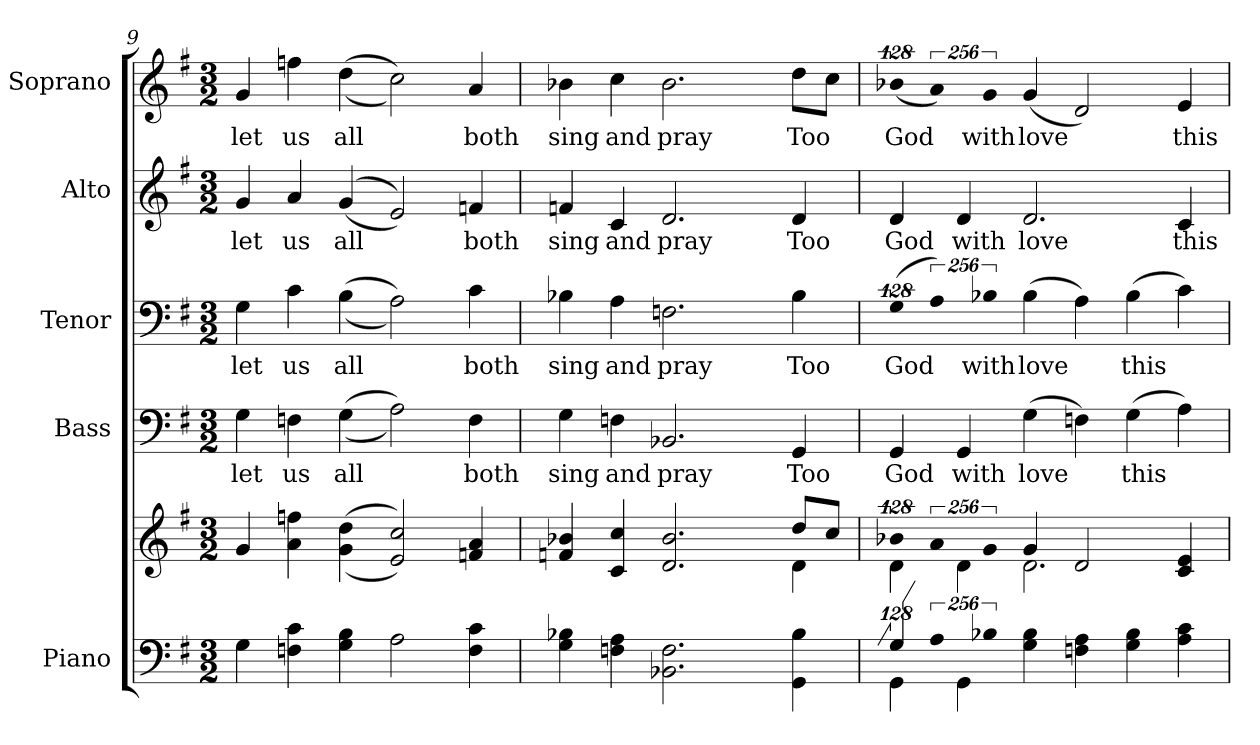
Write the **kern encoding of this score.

**kern	**kern	**kern	**text	**kern	**text	**kern	**text	**kern	**text
*part5	*part5	*part4	*part4	*part3	*part3	*part2	*part2	*part1	*part1
*staff6	*staff5	*staff4	*staff4	*staff3	*staff3	*staff2	*staff2	*staff1	*staff1
*I"Piano	*	*I"Bass	*	*I"Tenor	*	*I"Alto	*	*I"Soprano	*
*I'Pno.	*	*I'B.	*	*I'T.	*	*I'A.	*	*I'S.	*
!!LO:PB:g=z
*clefF4	*clefG2	*clefF4	*	*clefF4	*	*clefG2	*	*clefG2	*
*k[f#]	*k[f#]	*k[f#]	*	*k[f#]	*	*k[f#]	*	*k[f#]	*
*G:	*G:	*G:	*	*G:	*	*G:	*	*G:	*
*M3/2	*M3/2	*M3/2	*	*M3/2	*	*M3/2	*	*M3/2	*
=9	=9	=9	=9	=9	=9	=9	=9	=9	=9
!	!	!	!LO:LY:b:color=#000000	!	!	!	!	!	!
!	!	!	!	!	!LO:LY:b:color=#000000	!	!	!	!
!	!	!	!	!	!	!	!LO:LY:b:color=#000000	!	!
!	!	!	!	!	!	!	!	!	!LO:LY:b:color=#000000
4Gi\	4gi/	4Gi\	let	4Gi\	let	4gi/	let	4gi/	let
!	!	!	!LO:LY:b:color=#000000	!	!	!	!	!	!
!	!	!	!	!	!LO:LY:b:color=#000000	!	!	!	!
!	!	!	!	!	!	!	!LO:LY:b:color=#000000	!	!
!	!	!	!	!	!	!	!	!	!LO:LY:b:color=#000000
4Fni\ 4ci	4ai\ 4ffni	4Fni\	us	4ci\	us	4ai/	us	4ffni\	us
!	!	!	!LO:LY:b:color=#000000	!	!	!	!	!	!
!	!	!	!	!	!LO:LY:b:color=#000000	!	!	!	!
!	!	!	!	!	!	!	!LO:LY:b:color=#000000	!	!
!	!	!	!	!	!	!	!	!	!LO:LY:b:color=#000000
4Gi\ 4Bi	((4gi\ 4ddi	((4Gi\	all	((4Bi\	all	((4gi/	all	((4ddi\	all
2Ai\	2ei/ 2cci))	2Ai\))	.	2Ai\))	.	2ei/))	.	2cci\))	.
!	!	!	!LO:LY:b:color=#000000	!	!	!	!	!	!
!	!	!	!	!	!LO:LY:b:color=#000000	!	!	!	!
!	!	!	!	!	!	!	!LO:LY:b:color=#000000	!	!
!	!	!	!	!	!	!	!	!	!LO:LY:b:color=#000000
4Fi\ 4ci	4fni/ 4ai	4Fi\	both	4ci\	both	4fni/	both	4ai/	both
=10	=10	=10	=10	=10	=10	=10	=10	=10	=10
*	*^	*	*	*	*	*	*	*	*
!	!	!	!	!LO:LY:b:color=#000000	!	!	!	!	!	!
!	!	!	!	!	!	!LO:LY:b:color=#000000	!	!	!	!
!	!	!	!	!	!	!	!	!LO:LY:b:color=#000000	!	!
!	!	!	!	!	!	!	!	!	!	!LO:LY:b:color=#000000
4Gi\ 4B-Xi	4fni/ 4b-Xi	1ryy	4Gi\	sing	4B-Xi\	sing	4fni/	sing	4b-Xi\	sing
!	!	!	!	!LO:LY:b:color=#000000	!	!	!	!	!	!
!	!	!	!	!	!	!LO:LY:b:color=#000000	!	!	!	!
!	!	!	!	!	!	!	!	!LO:LY:b:color=#000000	!	!
!	!	!	!	!	!	!	!	!	!	!LO:LY:b:color=#000000
4Fni\ 4Ai	4ci/ 4cci	.	4Fni\	and	4Ai\	and	4ci/	and	4cci\	and
!	!	!	!	!LO:LY:b:color=#000000	!	!	!	!	!	!
!	!	!	!	!	!	!LO:LY:b:color=#000000	!	!	!	!
!	!	!	!	!	!	!	!	!LO:LY:b:color=#000000	!	!
!	!	!	!	!	!	!	!	!	!	!LO:LY:b:color=#000000
2.BB-Xi\ 2.Fi	2.di/ 2.b-i	.	2.BB-Xi/	pray	2.Fni\	pray	2.di/	pray	2.b-i\	pray
.	.	4ryy	.	.	.	.	.	.	.	.
!	!	!	!	!LO:LY:b:color=#000000	!	!	!	!	!	!
!	!	!	!	!	!	!LO:LY:b:color=#000000	!	!	!	!
!	!	!	!	!	!	!	!	!LO:LY:b:color=#000000	!	!
!	!	!	!	!	!	!	!	!	!	!LO:LY:b:color=#000000
4GGi\ 4B-i	8ddi/L	4di\	4GGi/	Too	4B-i\	Too	4di/	Too	8ddi\L	Too
.	8cci/J	.	.	.	.	.	.	.	8cci\J	.
!!LO:PB:g=z
=11	=11	=11	=11	=11	=11	=11	=11	=11	=11	=11
!LO:N:vis=4	!LO:N:vis=4	!	!	!	!	!	!	!	!	!
*^	*	*	*	*	*	*	*	*	*	*
!	!	!	!	!	!LO:LY:b:color=#000000	!LO:N:vis=4	!	!	!	!	!
!	!	!	!	!	!	!	!LO:LY:b:color=#000000	!	!	!	!
!	!	!	!	!	!	!	!	!	!LO:LY:b:color=#000000	!LO:N:vis=4	!
!	!	!	!	!	!	!	!	!	!	!	!LO:LY:b:color=#000000
512%85Gi/	4GGi\	512%85b-Xi/	4di\	4GGi/	God	(512%85Gi\	God	4di/	God	(512%85b-Xi/	God
!LO:N:vis=4	!	!LO:N:vis=4	!	!	!	!LO:N:vis=4	!	!	!	!LO:N:vis=4	!
1024%171Ai/	.	1024%171ai/	.	.	.	1024%171Ai\)	.	.	.	1024%171ai/)	.
!	!	!	!	!	!LO:LY:b:color=#000000	!	!	!	!	!	!
!	!	!	!	!	!	!	!	!	!LO:LY:b:color=#000000	!	!
.	4GGi\	.	4di\	4GGi/	with	.	.	4di/	with	.	.
!LO:N:vis=4	!	!LO:N:vis=4	!	!	!	!LO:N:vis=4	!	!	!	!	!
!	!	!	!	!	!	!	!LO:LY:b:color=#000000	!	!	!LO:N:vis=4	!
!	!	!	!	!	!	!	!	!	!	!	!LO:LY:b:color=#000000
1024%171B-Xi/	.	1024%171gi/	.	.	.	1024%171B-Xi\	with	.	.	1024%171gi/	with
!	!	!	!	!	!LO:LY:b:color=#000000	!	!	!	!	!	!
!	!	!	!	!	!	!	!LO:LY:b:color=#000000	!	!	!	!
!	!	!	!	!	!	!	!	!	!LO:LY:b:color=#000000	!	!
!	!	!	!	!	!	!	!	!	!	!	!LO:LY:b:color=#000000
4Gi\ 4B-i	2ryy	4gi/	2.di\	(4Gi\	love	(4B-i\	love	2.di/	love	(4gi/	love
4Fni\ 4Ai	.	2di/	.	4Fni\)	.	4Ai\)	.	.	.	2di/)	.
!	!	!	!	!	!LO:LY:b:color=#000000	!	!	!	!	!	!
!	!	!	!	!	!	!	!LO:LY:b:color=#000000	!	!	!	!
4Gi\ 4B-i	2ryy	.	.	(4Gi\	this	(4B-i\	this	.	.	.	.
!	!	!	!	!	!	!	!	!	!LO:LY:b:color=#000000	!	!
!	!	!	!	!	!	!	!	!	!	!	!LO:LY:b:color=#000000
4Ai\ 4ci	.	4ci/ 4ei	4ryy	4Ai\)	.	4ci\)	.	4ci/	this	4ei/	this
*v	*v	*	*	*	*	*	*	*	*	*	*
*	*v	*v	*	*	*	*	*	*	*	*
=	=	=	=	=	=	=	=	=	=
*-	*-	*-	*-	*-	*-	*-	*-	*-	*-
